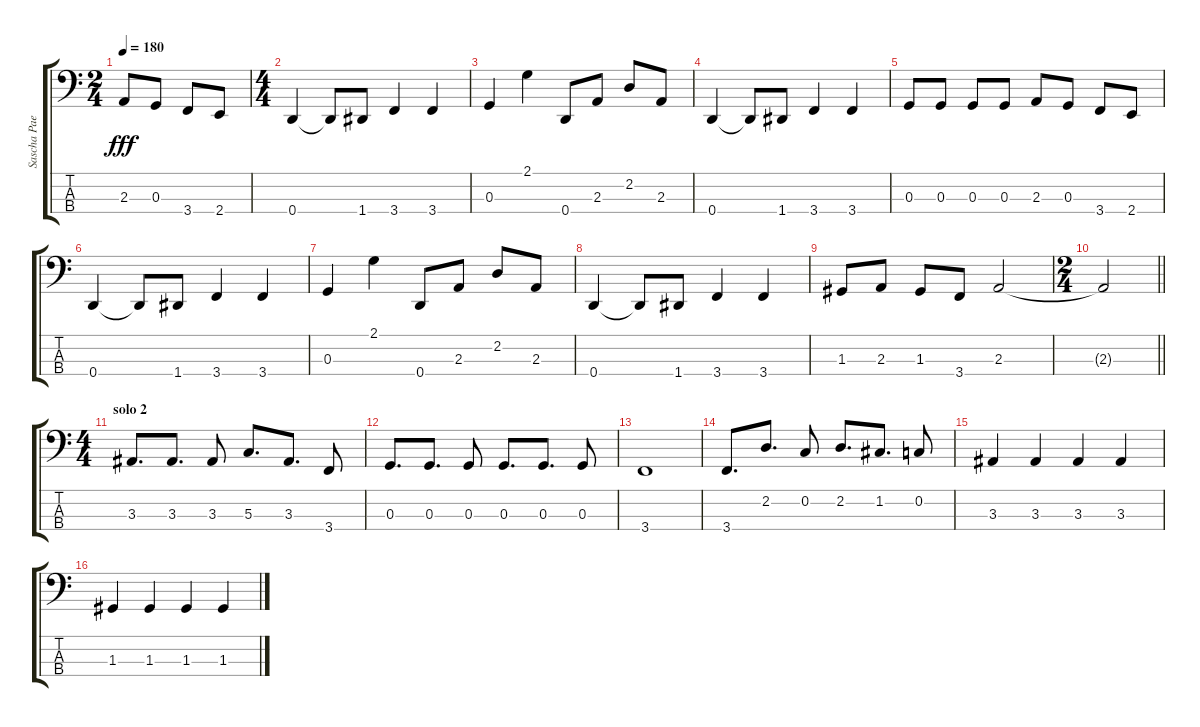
\track ("Sascha Paeth" "Sascha Pae") {instrument electricbassfinger}
\staff {score tabs}
\tuning (F2 C2 G1 D1) {hide}
\ts (2 4)
\tempo 180
\clef f4
\ks c
2.3.8{dy fff} 0.3.8 3.4.8 2.4.8 |
\ts (4 4)
0.4.4 0.4{t}.8 1.4.8 3.4.4 3.4.4 |
0.3.4 2.1.4 0.4.8 2.3.8 2.2.8 2.3.8 |
0.4.4 0.4{t}.8 1.4.8 3.4.4 3.4.4 |
0.3.8 0.3.8 0.3.8 0.3.8 2.3.8 0.3.8 3.4.8 2.4.8 |
0.4.4 0.4{t}.8 1.4.8 3.4.4 3.4.4 |
0.3.4 2.1.4 0.4.8 2.3.8 2.2.8 2.3.8 |
0.4.4 0.4{t}.8 1.4.8 3.4.4 3.4.4 |
1.3.8 2.3.8 1.3.8 3.4.8 2.3.2 |
\ts (2 4)
\barLineRight lightlight
2.3{t}.2 |
\ts (4 4)
\section ("" "solo 2")
3.3.8{d} 3.3.8{d} 3.3.8 5.3.8{d} 3.3.8{d} 3.4.8 |
0.3.8{d} 0.3.8{d} 0.3.8 0.3.8{d} 0.3.8{d} 0.3.8 |
3.4.1 |
3.4.8{d} 2.2.8{d} 0.2.8 2.2.8{d} 1.2.8{d} 0.2.8 |
3.3.4 3.3.4 3.3.4 3.3.4 |
1.3.4 1.3.4 1.3.4 1.3.4
